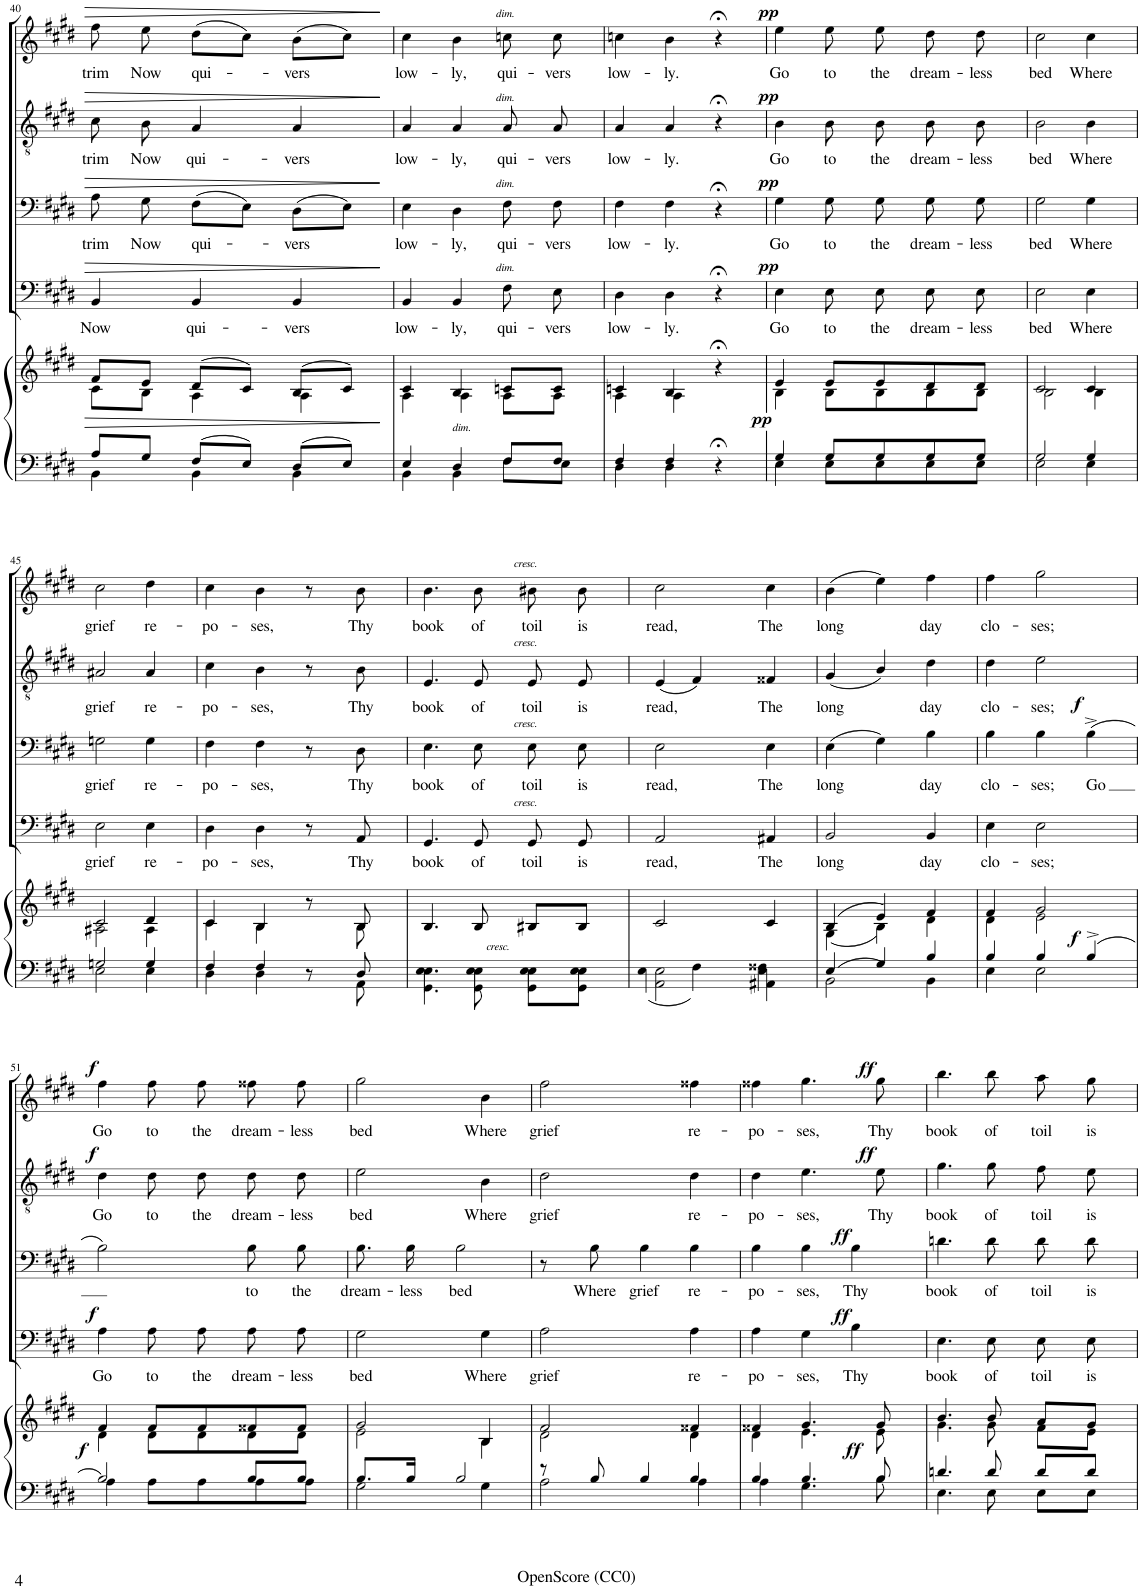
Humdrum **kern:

**kern	**kern	**dynam	**kern	**text	**dynam	**kern	**text	**dynam	**kern	**text	**dynam	**kern	**text	**dynam
*part5	*part5	*part5	*part4	*part4	*part4	*part3	*part3	*part3	*part2	*part2	*part2	*part1	*part1	*part1
*staff6	*staff5	*staff5/6	*staff4	*staff4	*staff4	*staff3	*staff3	*staff3	*staff2	*staff2	*staff2	*staff1	*staff1	*staff1
*I"Piano	*	*	*I"2nd Bass	*	*	*I"1st Bass	*	*	*I"2nd Tenor	*	*	*I"Alto (or 1st Tenor)	*	*
*I'Pno	*	*	*	*	*	*	*	*	*	*	*	*	*	*
!!LO:PB:g=z
*clefF4	*clefG2	*	*clefF4	*	*	*clefF4	*	*	*clefGv2	*	*	*clefG2	*	*
*k[f#c#g#d#]	*k[f#c#g#d#]	*	*k[f#c#g#d#]	*	*	*k[f#c#g#d#]	*	*	*k[f#c#g#d#]	*	*	*k[f#c#g#d#]	*	*
*M3/4	*M3/4	*	*M3/4	*	*	*M3/4	*	*	*M3/4	*	*	*M3/4	*	*
=40	=40	=40	=40	=40	=40	=40	=40	=40	=40	=40	=40	=40	=40	=40
*^	*	*	*	*	*	*	*	*	*	*	*	*	*	*
!	!	!	!LO:HP:b	!	!LO:LY:b	!LO:HP:b	!	!LO:LY:b	!LO:HP:b	!	!LO:LY:b	!LO:HP:b	!	!LO:LY:b	!LO:HP:b
*	*	*^	*	*	*	*	*	*	*	*	*	*	*	*	*
8A/L	4BB\	8f#/L	8c#\L	>	4BB/	Now	>	8A\	trim	>	8c#\L	trim	>	8ff#\	trim	>
!	!	!	!	!	!	!	!	!	!LO:LY:b	!	!	!LO:LY:b	!	!	!LO:LY:b	!
8G#/J	.	8e/J	8B\J	.	.	.	.	8G#\	Now	.	8B\J	Now	.	8ee\	Now	.
!	!	!	!	!	!	!LO:LY:b	!	!	!LO:LY:b	!	!	!LO:LY:b	!	!	!LO:LY:b	!
8F#/L	4BB\	(8d#/L	4A\	.	4BB/	qui-	.	(8F#\L	qui-	.	4A/	qui-	.	(8dd#\L	qui-	.
8E/J	.	8c#/J)	.	.	.	.	.	8E\J)	.	.	.	.	.	8cc#\J)	.	.
!	!	!	!	!	!	!LO:LY:b	!	!	!LO:LY:b	!	!	!LO:LY:b	!	!	!LO:LY:b	!
8D#/L	4BB\	(8B/L	4A\	.	4BB/	-vers	.	(8D#\L	-vers	.	4A/	-vers	.	(8b\L	-vers	.
8E/J	.	8c#/J)	.	.	.	.	.	8E\J)	.	.	.	.	.	8cc#\J)	.	.
*v	*v	*	*	*	*	*	*	*	*	*	*	*	*	*	*	*
*	*v	*v	*	*	*	*	*	*	*	*	*	*	*	*	*
.	.	]	.	.	]	.	.	]	.	.	]	.	.	]
=41	=41	=41	=41	=41	=41	=41	=41	=41	=41	=41	=41	=41	=41	=41
*^	*^	*	*	*	*	*	*	*	*	*	*	*	*	*
!	!	!	!	!	!	!LO:LY:b	!	!	!LO:LY:b	!	!	!LO:LY:b	!	!	!LO:LY:b	!
4E/	4BB\	4c#/	4A\	.	4BB/	low-	.	4E\	low-	.	4A/	low-	.	4cc#\	low-	.
!	!	!LO:TX:b:i:t=dim.	!	!	!	!	!	!	!	!	!	!	!	!	!	!
!	!	!	!	!	!	!LO:LY:b	!	!	!LO:LY:b	!	!	!LO:LY:b	!	!	!LO:LY:b	!
4D#/	4BB\	4B/	4A\	.	4BB/	-ly,	.	4D#\	-ly,	.	4A/	-ly,	.	4b\	-ly,	.
!	!	!	!	!	!	!	!	!	!	!	!	!	!	!LO:TX:a:i:t=dim.	!	!
!	!	!	!	!	!	!	!	!	!	!	!LO:TX:a:i:t=dim.	!	!	!	!	!
!	!	!	!	!	!	!	!	!LO:TX:a:i:t=dim.	!	!	!	!	!	!	!	!
!	!	!	!	!	!LO:TX:a:i:t=dim.	!	!	!	!	!	!	!	!	!	!	!
!	!	!	!	!	!	!LO:LY:b	!	!	!LO:LY:b	!	!	!LO:LY:b	!	!	!LO:LY:b	!
8F#/L	8F#\L	8cn/L	8A\L	.	8F#\L	qui-	.	8F#\	qui-	.	8A/L	qui-	.	8ccn\	qui-	.
!	!	!	!	!	!	!LO:LY:b	!	!	!LO:LY:b	!	!	!LO:LY:b	!	!	!LO:LY:b	!
8F#/J	8E\J	8c/J	8A\J	.	8E\J	-vers	.	8F#\	-vers	.	8A/J	-vers	.	8cc\	-vers	.
=42	=42	=42	=42	=42	=42	=42	=42	=42	=42	=42	=42	=42	=42	=42	=42	=42
!	!	!	!	!	!	!LO:LY:b	!	!	!LO:LY:b	!	!	!LO:LY:b	!	!	!LO:LY:b	!
4F#/	4D#\	4cn/	4A\	.	4D#\	low-	.	4F#\	low-	.	4A/	low-	.	4ccn\	low-	.
!	!	!	!	!	!	!LO:LY:b	!	!	!LO:LY:b	!	!	!LO:LY:b	!	!	!LO:LY:b	!
4F#/	4D#\	4B/	4A\	.	4D#\	-ly.	.	4F#\	-ly.	.	4A/	-ly.	.	4b\	-ly.	.
4r;<	4ryy	4r;<	4ryy	.	4r;<	.	.	4r;<	.	.	4r;<	.	.	4r;<	.	.
=43	=43	=43	=43	=43	=43	=43	=43	=43	=43	=43	=43	=43	=43	=43	=43	=43
!	!	!	!	!LO:DY:a=2	!	!LO:LY:b	!LO:DY:a	!	!LO:LY:b	!LO:DY:a	!	!LO:LY:b	!LO:DY:a	!	!LO:LY:b	!LO:DY:a
4G#/	4E\	4e/	4B\	pp	4E\	Go	pp	4G#\	Go	pp	4B\	Go	pp	4ee\	Go	pp
!	!	!	!	!	!	!LO:LY:b	!	!	!LO:LY:b	!	!	!LO:LY:b	!	!	!LO:LY:b	!
8G#/L	8E\L	8e/L	8B\L	.	8E\L	to	.	8G#\	to	.	8B\L	to	.	8ee\	to	.
!	!	!	!	!	!	!LO:LY:b	!	!	!LO:LY:b	!	!	!LO:LY:b	!	!	!LO:LY:b	!
8G#/	8E\	8e/	8B\	.	8E\J	the	.	8G#\	the	.	8B\J	the	.	8ee\	the	.
!	!	!	!	!	!	!LO:LY:b	!	!	!LO:LY:b	!	!	!LO:LY:b	!	!	!LO:LY:b	!
8G#/	8E\	8d#/	8B\	.	8E\L	dream-	.	8G#\	dream-	.	8B\L	dream-	.	8dd#\	dream-	.
!	!	!	!	!	!	!LO:LY:b	!	!	!LO:LY:b	!	!	!LO:LY:b	!	!	!LO:LY:b	!
8G#/J	8E\J	8d#/J	8B\J	.	8E\J	-less	.	8G#\	-less	.	8B\J	-less	.	8dd#\	-less	.
=44	=44	=44	=44	=44	=44	=44	=44	=44	=44	=44	=44	=44	=44	=44	=44	=44
!	!	!	!	!	!	!LO:LY:b	!	!	!LO:LY:b	!	!	!LO:LY:b	!	!	!LO:LY:b	!
2G#/	2E\	2c#/	2B\	.	2E\	bed	.	2G#\	bed	.	2B\	bed	.	2cc#\	bed	.
!	!	!	!	!	!	!LO:LY:b	!	!	!LO:LY:b	!	!	!LO:LY:b	!	!	!LO:LY:b	!
4G#/	4E\	4c#/	4B\	.	4E\	Where	.	4G#\	Where	.	4B\	Where	.	4cc#\	Where	.
!!LO:LB:g=z
=45	=45	=45	=45	=45	=45	=45	=45	=45	=45	=45	=45	=45	=45	=45	=45	=45
!	!	!	!	!	!	!LO:LY:b	!	!	!LO:LY:b	!	!	!LO:LY:b	!	!	!LO:LY:b	!
2Gn/	2E\	2c#/	2A#X\	.	2E\	grief	.	2Gn\	grief	.	2A#X/	grief	.	2cc#\	grief	.
!	!	!	!	!	!	!LO:LY:b	!	!	!LO:LY:b	!	!	!LO:LY:b	!	!	!LO:LY:b	!
4G/	4E\	4d#/	4A#\	.	4E\	re-	.	4G\	re-	.	4A#/	re-	.	4dd#\	re-	.
=46	=46	=46	=46	=46	=46	=46	=46	=46	=46	=46	=46	=46	=46	=46	=46	=46
!	!	!	!	!	!	!LO:LY:b	!	!	!LO:LY:b	!	!	!LO:LY:b	!	!	!LO:LY:b	!
4F#/	4D#\	4c#/	4c#\	.	4D#\	-po-	.	4F#\	-po-	.	4c#\	-po-	.	4cc#\	-po-	.
!	!	!	!	!	!	!LO:LY:b	!	!	!LO:LY:b	!	!	!LO:LY:b	!	!	!LO:LY:b	!
4F#/	4D#\	4B/	4B\	.	4D#\	-ses,	.	4F#\	-ses,	.	4B\	-ses,	.	4b\	-ses,	.
8r	8ryy	8r	8ryy	.	8r	.	.	8r	.	.	8r	.	.	8r	.	.
!	!	!	!	!	!	!LO:LY:b	!	!	!LO:LY:b	!	!	!LO:LY:b	!	!	!LO:LY:b	!
8D#/	8AA\	8B/	8B\	.	8AA/	Thy	.	8D#\	Thy	.	8B\	Thy	.	8b\	Thy	.
=47	=47	=47	=47	=47	=47	=47	=47	=47	=47	=47	=47	=47	=47	=47	=47	=47
!	!	!	!	!	!	!LO:LY:b	!	!	!LO:LY:b	!	!	!LO:LY:b	!	!	!LO:LY:b	!
*	*	*v	*v	*	*	*	*	*	*	*	*	*	*	*	*	*
4.E\	4.GG#\ 4.E\	4.B/	.	4.GG#/	book	.	4.E\	book	.	4.E/	book	.	4.b\	book	.
!	!	!LO:TX:b:i:t=cresc.	!	!	!	!	!	!	!	!	!	!	!	!	!
!	!	!	!	!	!LO:LY:b	!	!	!LO:LY:b	!	!	!LO:LY:b	!	!	!LO:LY:b	!
8E\	8GG#\ 8E\	8B/	.	8GG#/	of	.	8E\	of	.	8E/	of	.	8b\	of	.
!	!	!	!	!	!	!	!	!	!	!	!	!	!LO:TX:a:i:t=cresc.	!	!
!	!	!	!	!	!	!	!	!	!	!LO:TX:a:i:t=cresc.	!	!	!	!	!
!	!	!	!	!	!	!	!LO:TX:a:i:t=cresc.	!	!	!	!	!	!	!	!
!	!	!	!	!LO:TX:a:i:t=cresc.	!	!	!	!	!	!	!	!	!	!	!
!	!	!	!	!	!LO:LY:b	!	!	!LO:LY:b	!	!	!LO:LY:b	!	!	!LO:LY:b	!
8E\	8GG#\ 8E\L	8B#X/L	.	8GG#/L	toil	.	8E\	toil	.	8E/L	toil	.	8b#X\	toil	.
!	!	!	!	!	!LO:LY:b	!	!	!LO:LY:b	!	!	!LO:LY:b	!	!	!LO:LY:b	!
8E\	8GG#\ 8E\J	8B#/J	.	8GG#/J	is	.	8E\	is	.	8E/J	is	.	8b#\	is	.
=48	=48	=48	=48	=48	=48	=48	=48	=48	=48	=48	=48	=48	=48	=48	=48
!	!	!	!	!	!LO:LY:b	!	!	!LO:LY:b	!	!	!LO:LY:b	!	!	!LO:LY:b	!
4E\	2AA\ 2E\	2c#/	.	2AA/	read,	.	2E\	read,	.	(4E/	read,	.	2cc#\	read,	.
4F#\	.	.	.	.	.	.	.	.	.	4F#/)	.	.	.	.	.
!	!	!	!	!	!LO:LY:b	!	!	!LO:LY:b	!	!	!LO:LY:b	!	!	!LO:LY:b	!
4F##X\	4AA#X\ 4E\	4c#/	.	4AA#X/	The	.	4E\	The	.	4F##X/	The	.	4cc#\	The	.
=49	=49	=49	=49	=49	=49	=49	=49	=49	=49	=49	=49	=49	=49	=49	=49
*	*	*^	*	*	*	*	*	*	*	*	*	*	*	*	*
!	!	!	!	!	!	!LO:LY:b	!	!	!LO:LY:b	!	!	!LO:LY:b	!	!	!LO:LY:b	!
4E/	2BB\	(4B/	(4G#\	.	2BB/	long	.	(4E\	long	.	(4G#/	long	.	(4b\	long	.
4G#/	.	4e/)	4B\)	.	.	.	.	4G#\)	.	.	4B/)	.	.	4ee\)	.	.
!	!	!	!	!	!	!LO:LY:b	!	!	!LO:LY:b	!	!	!LO:LY:b	!	!	!LO:LY:b	!
4B/	4BB\	4f#/	4d#\	.	4BB/	day	.	4B\	day	.	4d#\	day	.	4ff#\	day	.
=50	=50	=50	=50	=50	=50	=50	=50	=50	=50	=50	=50	=50	=50	=50	=50	=50
!	!	!	!	!	!	!LO:LY:b	!	!	!LO:LY:b	!	!	!LO:LY:b	!	!	!LO:LY:b	!
4B/	4E\	4f#/	4d#\	.	4E\	clo-	.	4B\	clo-	.	4d#\	clo-	.	4ff#\	clo-	.
!	!	!	!	!	!	!LO:LY:b	!	!	!LO:LY:b	!	!	!LO:LY:b	!	!	!LO:LY:b	!
4B/	2E\	2g#/	2e\	.	2E\	-ses;	.	4B\	-ses;	.	2e\	-ses;	.	2gg#\	-ses;	.
!	!	!	!	!LO:DY:a=2	!	!	!	!	!LO:LY:b	!LO:DY:a	!	!	!	!	!	!
4B^/	.	.	.	f	.	.	.	(4B^\	Go	f	.	.	.	.	.	.
!!LO:LB:g=z
=51	=51	=51	=51	=51	=51	=51	=51	=51	=51	=51	=51	=51	=51	=51	=51	=51
!	!	!	!	!LO:DY:a=2	!	!LO:LY:b	!LO:DY:a	!	!	!	!	!LO:LY:b	!LO:DY:a	!	!LO:LY:b	!LO:DY:a
2B/	4A\	4f#/	4d#\	f	4A\	Go	f	2B\)	.	.	4d#\	Go	f	4ff#\	Go	f
!	!	!	!	!	!	!LO:LY:b	!	!	!	!	!	!LO:LY:b	!	!	!LO:LY:b	!
.	8A\L	8f#/L	8d#\L	.	8A\L	to	.	.	.	.	8d#\L	to	.	8ff#\	to	.
!	!	!	!	!	!	!LO:LY:b	!	!	!	!	!	!LO:LY:b	!	!	!LO:LY:b	!
.	8A\	8f#/	8d#\	.	8A\J	the	.	.	.	.	8d#\J	the	.	8ff#\	the	.
!	!	!	!	!	!	!LO:LY:b	!	!	!LO:LY:b	!	!	!LO:LY:b	!	!	!LO:LY:b	!
8B/L	8A\	8f##X/	8d#\	.	8A\L	dream-	.	8B\	to	.	8d#\L	dream-	.	8ff##X\	dream-	.
!	!	!	!	!	!	!LO:LY:b	!	!	!LO:LY:b	!	!	!LO:LY:b	!	!	!LO:LY:b	!
8B/J	8A\J	8f##/J	8d#\J	.	8A\J	-less	.	8B\	the	.	8d#\J	-less	.	8ff##\	-less	.
=52	=52	=52	=52	=52	=52	=52	=52	=52	=52	=52	=52	=52	=52	=52	=52	=52
!	!	!	!	!	!	!LO:LY:b	!	!	!LO:LY:b	!	!	!LO:LY:b	!	!	!LO:LY:b	!
8.B/L	2G#\	2g#/	2e\	.	2G#\	bed	.	8.B\	dream-	.	2e\	bed	.	2gg#\	bed	.
!	!	!	!	!	!	!	!	!	!LO:LY:b	!	!	!	!	!	!	!
16B/Jk	.	.	.	.	.	.	.	16B\	-less	.	.	.	.	.	.	.
!	!	!	!	!	!	!	!	!	!LO:LY:b	!	!	!	!	!	!	!
2B/	.	.	.	.	.	.	.	2B\	bed	.	.	.	.	.	.	.
!	!	!	!	!	!	!LO:LY:b	!	!	!	!	!	!LO:LY:b	!	!	!LO:LY:b	!
.	4G#\	4B/	4B\	.	4G#\	Where	.	.	.	.	4B\	Where	.	4b\	Where	.
=53	=53	=53	=53	=53	=53	=53	=53	=53	=53	=53	=53	=53	=53	=53	=53	=53
!	!	!	!	!	!	!LO:LY:b	!	!	!	!	!	!LO:LY:b	!	!	!LO:LY:b	!
8r	2A\	2f#/	2d#\	.	2A\	grief	.	8r	.	.	2d#\	grief	.	2ff#\	grief	.
!	!	!	!	!	!	!	!	!	!LO:LY:b	!	!	!	!	!	!	!
8B/	.	.	.	.	.	.	.	8B\	Where	.	.	.	.	.	.	.
!	!	!	!	!	!	!	!	!	!LO:LY:b	!	!	!	!	!	!	!
4B/	.	.	.	.	.	.	.	4B\	grief	.	.	.	.	.	.	.
!	!	!	!	!	!	!LO:LY:b	!	!	!LO:LY:b	!	!	!LO:LY:b	!	!	!LO:LY:b	!
4B/	4A\	4f##X/	4d#\	.	4A\	re-	.	4B\	re-	.	4d#\	re-	.	4ff##X\	re-	.
=54	=54	=54	=54	=54	=54	=54	=54	=54	=54	=54	=54	=54	=54	=54	=54	=54
!	!	!	!	!	!	!LO:LY:b	!	!	!LO:LY:b	!	!	!LO:LY:b	!	!	!LO:LY:b	!
4B/	4A\	4f##X/	4d#\	.	4A\	-po-	.	4B\	-po-	.	4d#\	-po-	.	4ff##X\	-po-	.
!	!	!	!	!	!	!LO:LY:b	!	!	!LO:LY:b	!	!	!LO:LY:b	!	!	!LO:LY:b	!
4.B/	4.G#\	4.g#/	4.e\	.	4G#'~\	-ses,	.	4B'~\	-ses,	.	4.e'~\	-ses,	.	4.gg#'~\	-ses,	.
!	!	!	!	!	!	!LO:LY:b	!LO:DY:a	!	!LO:LY:b	!LO:DY:a	!	!	!	!	!	!
.	.	.	.	.	4B\	Thy	ff	4B\	Thy	ff	.	.	.	.	.	.
!	!	!	!	!LO:DY:a=2	!	!	!	!	!	!	!	!LO:LY:b	!LO:DY:a	!	!LO:LY:b	!LO:DY:a
8B/	8B\	8g#/	8e\	ff	.	.	.	.	.	.	8e\	Thy	ff	8gg#\	Thy	ff
=55	=55	=55	=55	=55	=55	=55	=55	=55	=55	=55	=55	=55	=55	=55	=55	=55
!	!	!	!	!	!	!LO:LY:b	!	!	!LO:LY:b	!	!	!LO:LY:b	!	!	!LO:LY:b	!
4.dn/	4.E\	4.b/	4.g#\	.	4.E\	book	.	4.dn\	book	.	4.g#\	book	.	4.bb\	book	.
!	!	!	!	!	!	!LO:LY:b	!	!	!LO:LY:b	!	!	!LO:LY:b	!	!	!LO:LY:b	!
8d/	8E\	8b/	8g#\	.	8E\	of	.	8d\	of	.	8g#\	of	.	8bb\	of	.
!	!	!	!	!	!	!LO:LY:b	!	!	!LO:LY:b	!	!	!LO:LY:b	!	!	!LO:LY:b	!
8d/L	8E\L	8a/L	8f#\L	.	8E\L	toil	.	8d\	toil	.	8f#\L	toil	.	8aa\	toil	.
!	!	!	!	!	!	!LO:LY:b	!	!	!LO:LY:b	!	!	!LO:LY:b	!	!	!LO:LY:b	!
8d/J	8E\J	8g#/J	8e\J	.	8E\J	is	.	8d\	is	.	8e\J	is	.	8gg#\	is	.
*v	*v	*	*	*	*	*	*	*	*	*	*	*	*	*	*	*
*	*v	*v	*	*	*	*	*	*	*	*	*	*	*	*	*
=	=	=	=	=	=	=	=	=	=	=	=	=	=	=
*-	*-	*-	*-	*-	*-	*-	*-	*-	*-	*-	*-	*-	*-	*-
